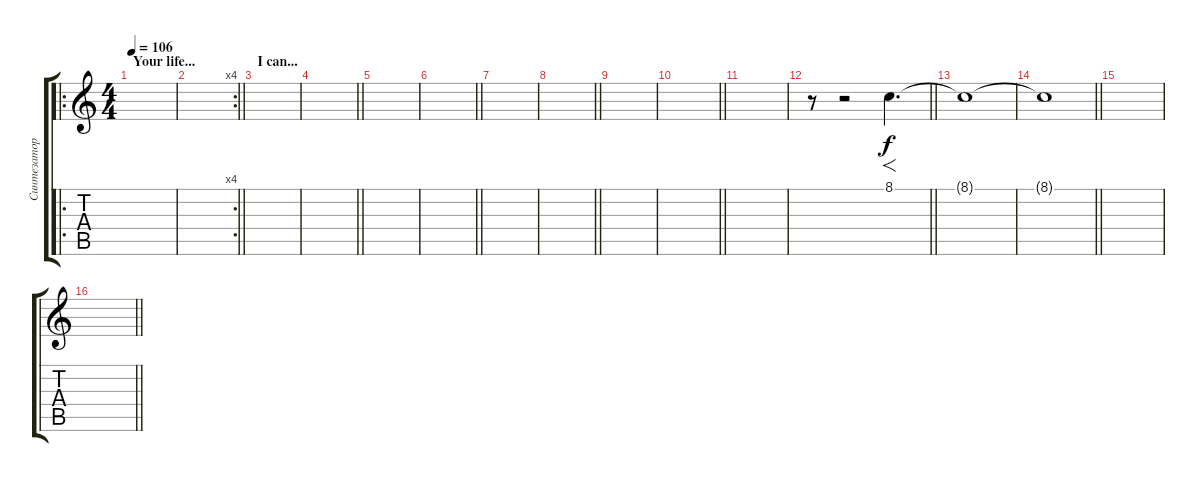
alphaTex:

\track ("Синтезатор" "Синтезатор") {instrument tremolostrings}
\staff {score tabs}
\tuning (E4 B3 G3 D3 A2 E2) {hide}
\ro
\ts (4 4)
\section ("" "Your life...")
\tempo 106
\clef g2
\ks c
|
\rc 4
\barLineRight lightlight
|
\section ("" "I can...")
|
\barLineRight lightlight
|
|
\barLineRight lightlight
|
|
\barLineRight lightlight
|
|
\barLineRight lightlight
|
|
\barLineRight lightlight
r.8 r.2 8.1.4{f d} |
8.1{t}.1 |
\barLineRight lightlight
8.1{t}.1{volume 0} |
|
\barLineRight lightlight
